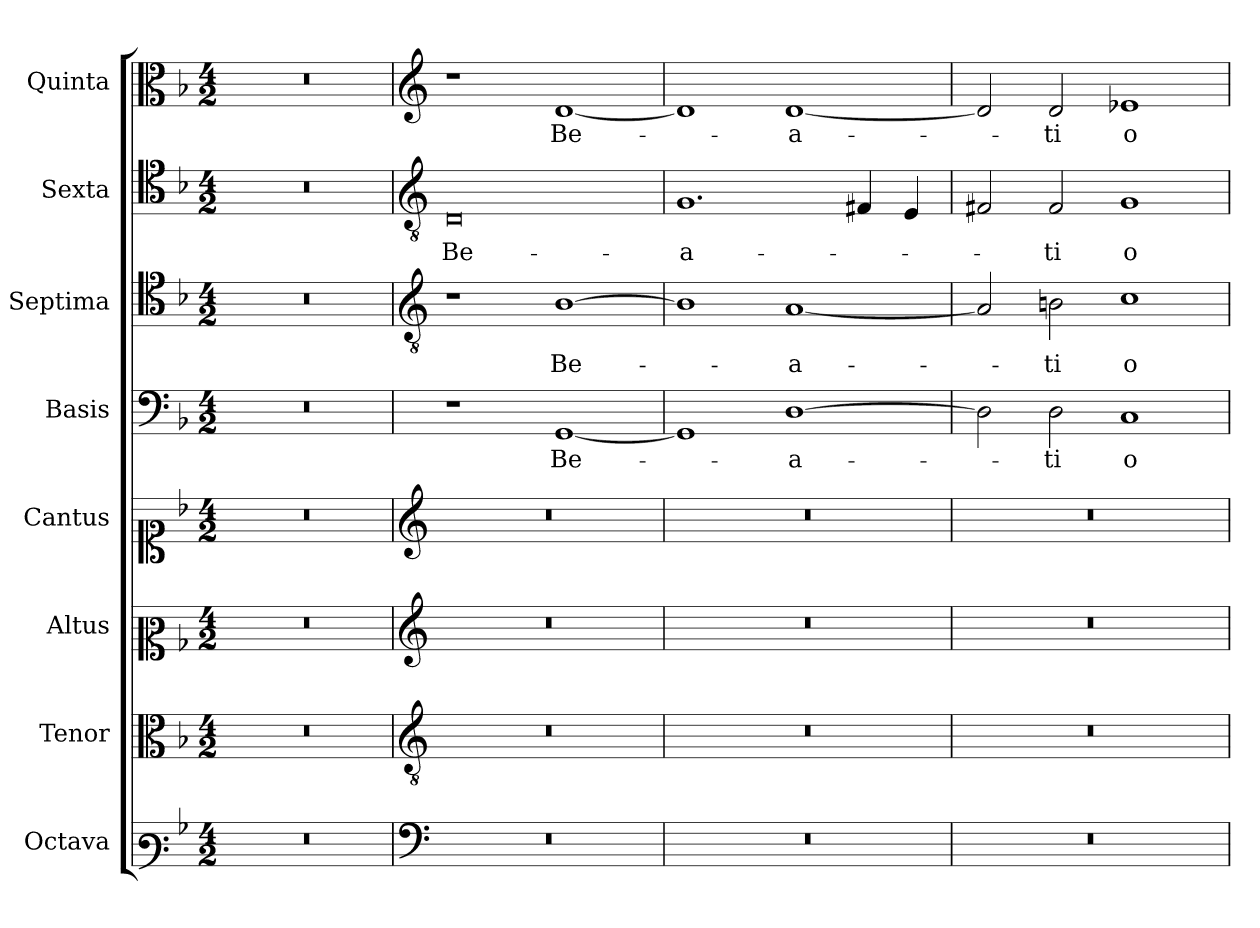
**kern	**kern	**kern	**kern	**kern	**text	**kern	**text	**kern	**text	**kern	**text
*part8	*part7	*part6	*part5	*part4	*part4	*part3	*part3	*part2	*part2	*part1	*part1
*staff8	*staff7	*staff6	*staff5	*staff4	*staff4	*staff3	*staff3	*staff2	*staff2	*staff1	*staff1
*I"Octava	*I"Tenor	*I"Altus	*I"Cantus	*I"Basis	*	*I"Septima	*	*I"Sexta	*	*I"Quinta	*
*	*I'T	*I'A	*I'C	*I'B	*	*	*	*	*	*	*
*clefF3	*clefC3	*clefC2	*clefC1	*clefF4	*	*clefC4	*	*clefC4	*	*clefC3	*
*k[b-]	*k[b-]	*k[b-]	*k[b-]	*k[b-]	*	*k[b-]	*	*k[b-]	*	*k[b-]	*
*F:	*F:	*F:	*F:	*F:	*	*F:	*	*F:	*	*F:	*
*M4/2	*M4/2	*M4/2	*M4/2	*M4/2	*	*M4/2	*	*M4/2	*	*M4/2	*
=1	=1	=1	=1	=1	=1	=1	=1	=1	=1	=1	=1
0r	0r	0r	0r	0r	.	0r	.	0r	.	0r	.
=2	=2	=2	=2	=2	=2	=2	=2	=2	=2	=2	=2
*clefF4	*clefGv2	*clefG2	*clefG2	*	*	*clefGv2	*	*clefGv2	*	*clefG2	*
!	!	!	!	!	!	!	!	!	!LO:LY:b	!	!
0r	0r	0r	0r	1r	.	1r	.	0D	Be-	1r	.
!	!	!	!	!	!LO:LY:b	!	!LO:LY:b	!	!	!	!LO:LY:b
.	.	.	.	[1GG	Be-	[1B-	Be-	.	.	[1d	Be-
=3	=3	=3	=3	=3	=3	=3	=3	=3	=3	=3	=3
!	!	!	!	!	!	!	!	!	!LO:LY:b	!	!
0r	0r	0r	0r	1GG]	.	1B-]	.	1.G	-a-	1d]	.
!	!	!	!	!	!LO:LY:b	!	!LO:LY:b	!	!	!	!LO:LY:b
.	.	.	.	[1D	-a-	[1A	-a-	.	.	[1d	-a-
.	.	.	.	.	.	.	.	4F#X/	.	.	.
.	.	.	.	.	.	.	.	4E/	.	.	.
=4	=4	=4	=4	=4	=4	=4	=4	=4	=4	=4	=4
0r	0r	0r	0r	2D\]	.	2A/]	.	2F#X/	.	2d/]	.
!	!	!	!	!	!LO:LY:b	!	!LO:LY:b	!	!LO:LY:b	!	!LO:LY:b
.	.	.	.	2D\	-ti	2Bn\	-ti	2F#/	-ti	2d/	-ti
!	!	!	!	!	!LO:LY:b	!	!LO:LY:b	!	!LO:LY:b	!	!LO:LY:b
.	.	.	.	1C	o-	1c	o-	1G	o-	1e-X	o-
=	=	=	=	=	=	=	=	=	=	=	=
*-	*-	*-	*-	*-	*-	*-	*-	*-	*-	*-	*-
